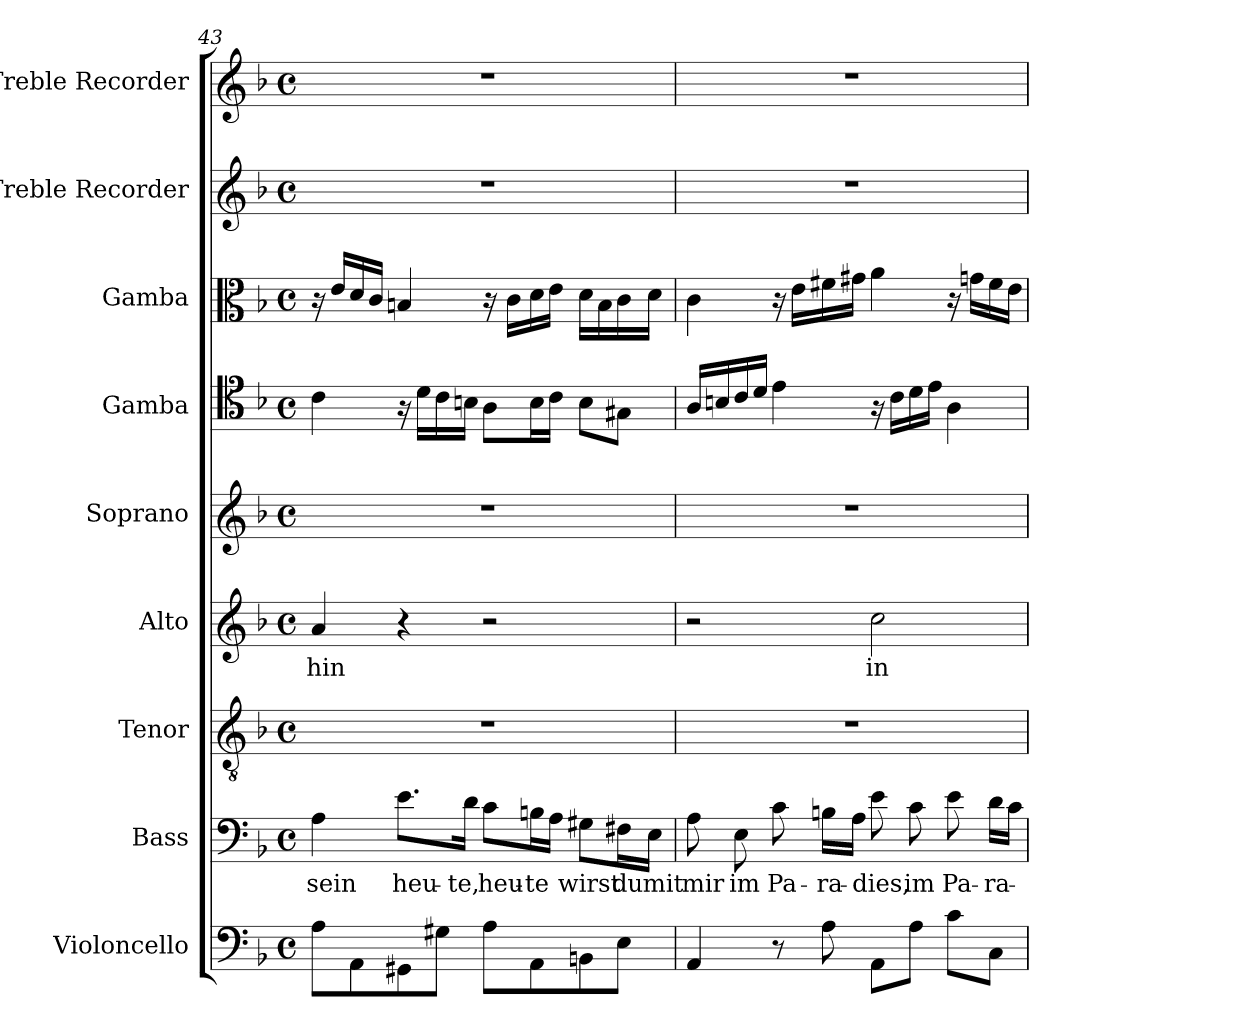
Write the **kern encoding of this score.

**kern	**kern	**text	**kern	**kern	**text	**kern	**kern	**kern	**kern	**kern
*part9	*part8	*part8	*part7	*part6	*part6	*part5	*part4	*part3	*part2	*part1
*staff9	*staff8	*staff8	*staff7	*staff6	*staff6	*staff5	*staff4	*staff3	*staff2	*staff1
*I"Violoncello	*I"Bass	*	*I"Tenor	*I"Alto	*	*I"Soprano	*I"Gamba	*I"Gamba	*I"Treble Recorder	*I"Treble Recorder
*	*	*	*I'T.	*	*	*I'S.	*	*	*I'Tr. Rec.	*I'Tr. Rec.
!!LO:LB:g=z
*clefF4	*clefF4	*	*clefGv2	*clefG2	*	*clefG2	*clefC4	*clefC3	*clefG2	*clefG2
*	*	*	*ITrd7c12	*	*	*	*	*	*	*
*k[b-]	*k[b-]	*	*k[b-]	*k[b-]	*	*k[b-]	*k[b-]	*k[b-]	*k[b-]	*k[b-]
*F:	*F:	*	*F:	*F:	*	*F:	*F:	*F:	*F:	*F:
*M4/4	*M4/4	*	*M4/4	*M4/4	*	*M4/4	*M4/4	*M4/4	*M4/4	*M4/4
*met(c)	*met(c)	*	*met(c)	*met(c)	*	*met(c)	*met(c)	*met(c)	*met(c)	*met(c)
=43	=43	=43	=43	=43	=43	=43	=43	=43	=43	=43
!	!	!LO:LY:b:color=#000000	!	!	!	!	!	!	!	!
!	!	!	!	!	!LO:LY:b:color=#000000	!	!	!	!	!
8Ai\L	4Ai\	sein	1r	4ai/	-hin	1r	4ci\	16r	1r	1r
.	.	.	.	.	.	.	.	16ei/LL	.	.
8AAi\	.	.	.	.	.	.	.	16di/	.	.
.	.	.	.	.	.	.	.	16ci/JJ	.	.
!	!	!LO:LY:b:color=#000000	!	!	!	!	!	!	!	!
8GG#Xi\	8.ei\L	heu-	.	4r	.	.	16r	4Bni/	.	.
.	.	.	.	.	.	.	16di\LL	.	.	.
8G#Xi\J	.	.	.	.	.	.	16ci\	.	.	.
!	!	!LO:LY:b:color=#000000	!	!	!	!	!	!	!	!
.	16di\Jk	-te,	.	.	.	.	16Bni\JJ	.	.	.
!	!	!LO:LY:b:color=#000000	!	!	!	!	!	!	!	!
8Ai\L	8ci\L	heu-	.	2r	.	.	8Ai\L	16r	.	.
.	.	.	.	.	.	.	.	16ci\LL	.	.
!	!	!LO:LY:b:color=#000000	!	!	!	!	!	!	!	!
8AAi\	16Bni\L	-te	.	.	.	.	16Bi\L	16di\	.	.
.	16Ai\JJ	.	.	.	.	.	16ci\JJ	16ei\JJ	.	.
!	!	!LO:LY:b:color=#000000	!	!	!	!	!	!	!	!
8BBni\	8G#Xi\L	wirst	.	.	.	.	8Bi\L	16di\LL	.	.
.	.	.	.	.	.	.	.	16Bi\	.	.
!	!	!LO:LY:b:color=#000000	!	!	!	!	!	!	!	!
8Ei\J	16F#Xi\L	du	.	.	.	.	8G#Xi\J	16ci\	.	.
!	!	!LO:LY:b:color=#000000	!	!	!	!	!	!	!	!
.	16Ei\JJ	mit	.	.	.	.	.	16di\JJ	.	.
=44	=44	=44	=44	=44	=44	=44	=44	=44	=44	=44
!	!	!LO:LY:b:color=#000000	!	!	!	!	!	!	!	!
4AAi/	8Ai\	mir	1r	2r	.	1r	16Ai/LL	4ci\	1r	1r
.	.	.	.	.	.	.	16Bni/	.	.	.
!	!	!LO:LY:b:color=#000000	!	!	!	!	!	!	!	!
.	8Ei\	im	.	.	.	.	16ci/	.	.	.
.	.	.	.	.	.	.	16di/JJ	.	.	.
!	!	!LO:LY:b:color=#000000	!	!	!	!	!	!	!	!
8r	8ci\	Pa-	.	.	.	.	4ei\	16r	.	.
.	.	.	.	.	.	.	.	16ei\LL	.	.
!	!	!LO:LY:b:color=#000000	!	!	!	!	!	!	!	!
8Ai\	16Bni\LL	-ra-	.	.	.	.	.	16f#Xi\	.	.
.	16Ai\JJ	.	.	.	.	.	.	16g#Xi\JJ	.	.
!	!	!LO:LY:b:color=#000000	!	!	!	!	!	!	!	!
!	!	!	!	!	!LO:LY:b:color=#000000	!	!	!	!	!
8AAi\L	8ei\	-dies,	.	2cci\	in	.	16r	4ai\	.	.
.	.	.	.	.	.	.	16ci\LL	.	.	.
!	!	!LO:LY:b:color=#000000	!	!	!	!	!	!	!	!
8Ai\J	8ci\	im	.	.	.	.	16di\	.	.	.
.	.	.	.	.	.	.	16ei\JJ	.	.	.
!	!	!LO:LY:b:color=#000000	!	!	!	!	!	!	!	!
8ci\L	8ei\	Pa-	.	.	.	.	4Ai\	16r	.	.
.	.	.	.	.	.	.	.	16gni\LL	.	.
!	!	!LO:LY:b:color=#000000	!	!	!	!	!	!	!	!
8Ci\J	16di\LL	-ra-	.	.	.	.	.	16f#i\	.	.
.	16ci\JJ	.	.	.	.	.	.	16ei\JJ	.	.
=	=	=	=	=	=	=	=	=	=	=
*-	*-	*-	*-	*-	*-	*-	*-	*-	*-	*-
